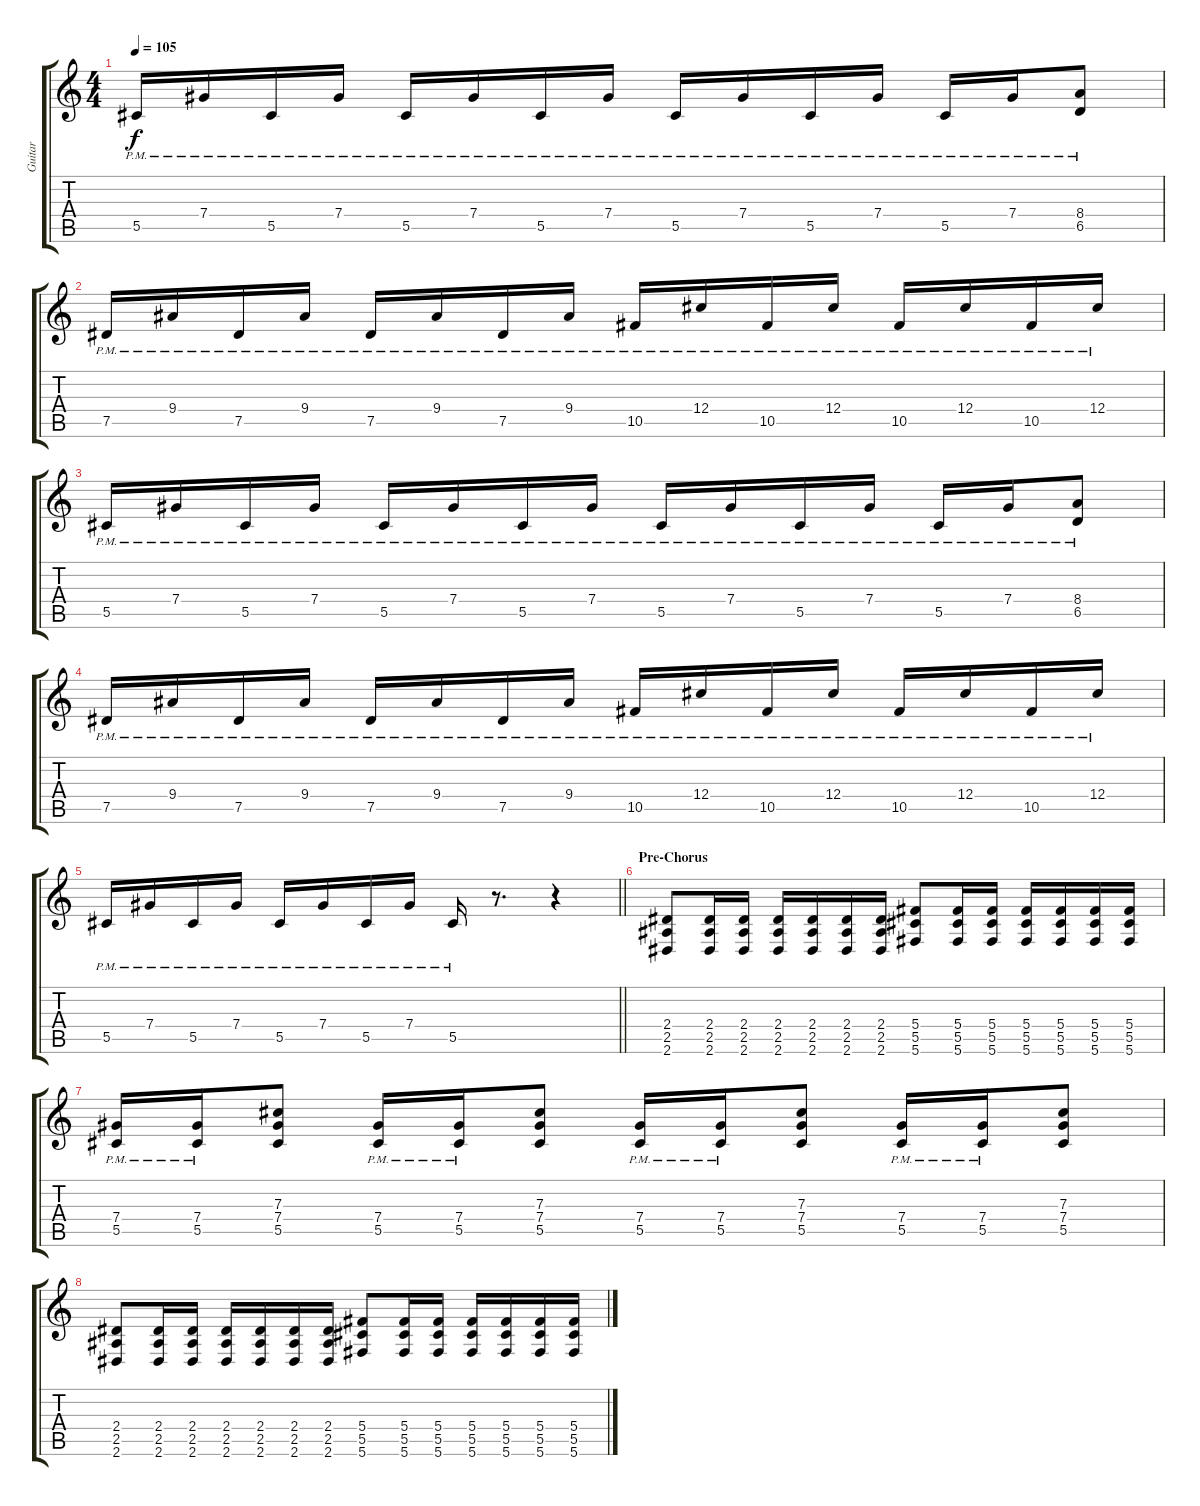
\track ("Guitar" "Guitar") {instrument distortionguitar}
\staff {score tabs}
\tuning (Eb4 Bb3 Gb3 Db3 Ab2 Db2) {hide}
\ts (4 4)
\tempo 105
\clef g2
\ks c
5.5{pm}.16{dy f} 7.4{pm}.16 5.5{pm}.16 7.4{pm}.16 5.5{pm}.16 7.4{pm}.16 5.5{pm}.16 7.4{pm}.16 5.5{pm}.16 7.4{pm}.16 5.5{pm}.16 7.4{pm}.16 5.5{pm}.16 7.4{pm}.16 (8.4{pm} 6.5{pm}).8 |
7.5{pm}.16 9.4{pm}.16 7.5{pm}.16 9.4{pm}.16 7.5{pm}.16 9.4{pm}.16 7.5{pm}.16 9.4{pm}.16 10.5{pm}.16 12.4{pm}.16 10.5{pm}.16 12.4{pm}.16 10.5{pm}.16 12.4{pm}.16 10.5{pm}.16 12.4{pm}.16 |
5.5{pm}.16 7.4{pm}.16 5.5{pm}.16 7.4{pm}.16 5.5{pm}.16 7.4{pm}.16 5.5{pm}.16 7.4{pm}.16 5.5{pm}.16 7.4{pm}.16 5.5{pm}.16 7.4{pm}.16 5.5{pm}.16 7.4{pm}.16 (8.4{pm} 6.5{pm}).8 |
7.5{pm}.16 9.4{pm}.16 7.5{pm}.16 9.4{pm}.16 7.5{pm}.16 9.4{pm}.16 7.5{pm}.16 9.4{pm}.16 10.5{pm}.16 12.4{pm}.16 10.5{pm}.16 12.4{pm}.16 10.5{pm}.16 12.4{pm}.16 10.5{pm}.16 12.4{pm}.16 |
\barLineRight lightlight
5.5{pm}.16 7.4{pm}.16 5.5{pm}.16 7.4{pm}.16 5.5{pm}.16 7.4{pm}.16 5.5{pm}.16 7.4{pm}.16 5.5{pm}.16 r.8{d} r.4 |
\section ("" "Pre-Chorus")
(2.4 2.5 2.6).8 (2.4 2.5 2.6).16 (2.4 2.5 2.6).16 (2.4 2.5 2.6).16 (2.4 2.5 2.6).16 (2.4 2.5 2.6).16 (2.4 2.5 2.6).16 (5.4 5.5 5.6).8 (5.4 5.5 5.6).16 (5.4 5.5 5.6).16 (5.4 5.5 5.6).16 (5.4 5.5 5.6).16 (5.4 5.5 5.6).16 (5.4 5.5 5.6).16 |
(7.4{pm} 5.5{pm}).16 (7.4{pm} 5.5{pm}).16 (7.3 7.4 5.5).8 (7.4{pm} 5.5{pm}).16 (7.4{pm} 5.5{pm}).16 (7.3 7.4 5.5).8 (7.4{pm} 5.5{pm}).16 (7.4{pm} 5.5{pm}).16 (7.3 7.4 5.5).8 (7.4{pm} 5.5{pm}).16 (7.4{pm} 5.5{pm}).16 (7.3 7.4 5.5).8 |
(2.4 2.5 2.6).8 (2.4 2.5 2.6).16 (2.4 2.5 2.6).16 (2.4 2.5 2.6).16 (2.4 2.5 2.6).16 (2.4 2.5 2.6).16 (2.4 2.5 2.6).16 (5.4 5.5 5.6).8 (5.4 5.5 5.6).16 (5.4 5.5 5.6).16 (5.4 5.5 5.6).16 (5.4 5.5 5.6).16 (5.4 5.5 5.6).16 (5.4 5.5 5.6).16
